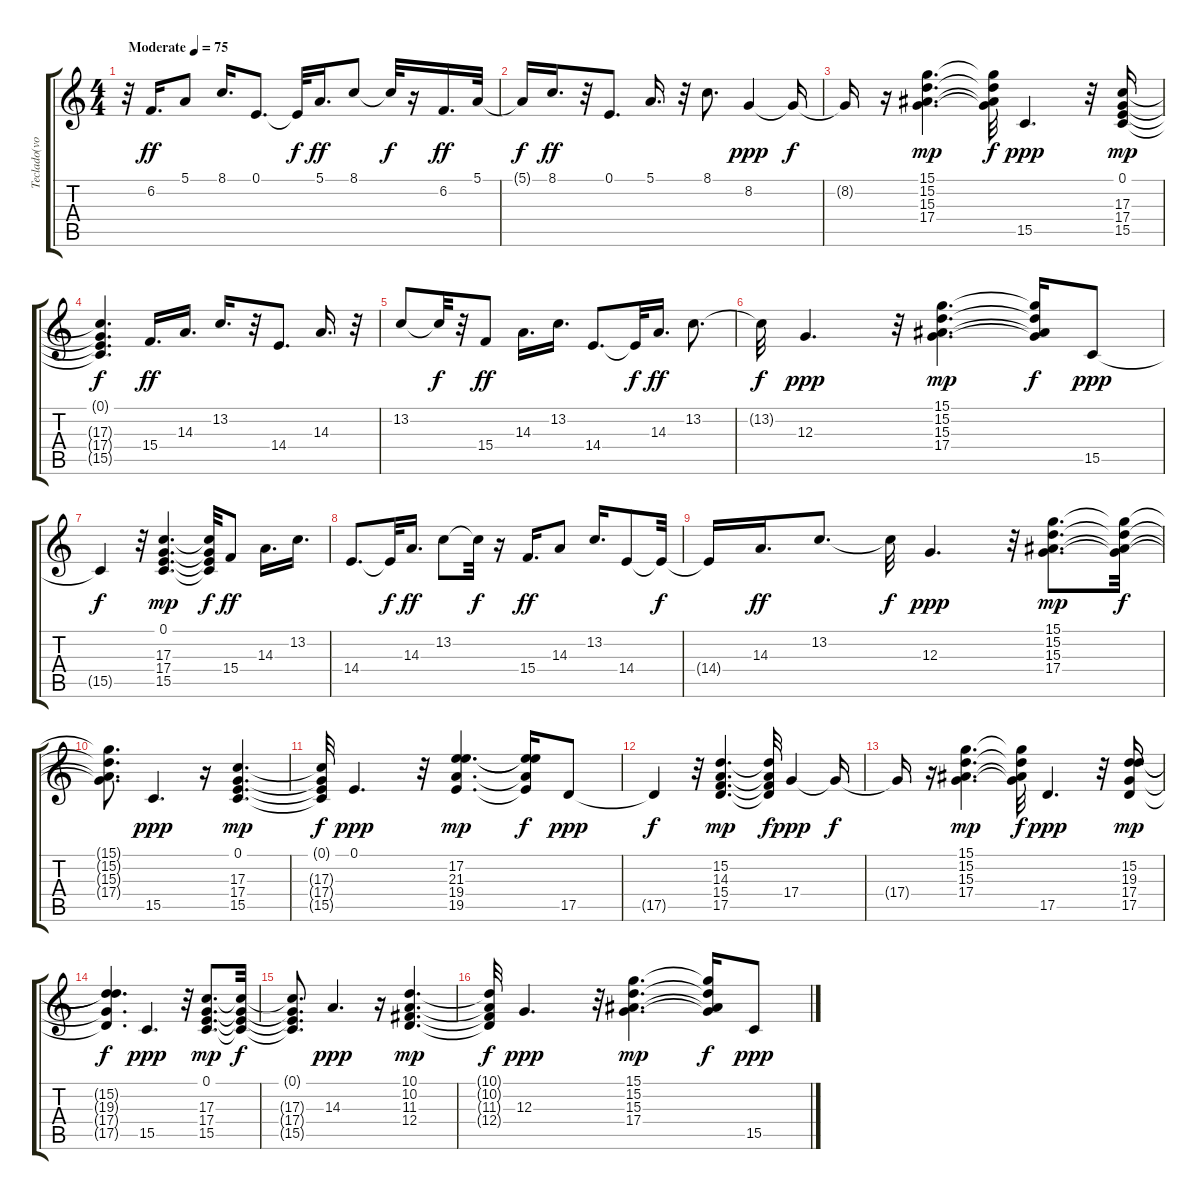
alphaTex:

\track ("Teclado(voz)" "Teclado(vo") {instrument celesta}
\staff {score tabs}
\tuning (E4 B3 G3 D3 A2 E2) {hide}
\ts (4 4)
\tempo (75 "Moderate")
\clef g2
\ks c
r.32{dy ff instrument celesta} 6.2.16{d volume 12 instrument celesta} 5.1.8 8.1.16{d} 0.1.8{d} 0.1{t}.32{dy f} 5.1.16{d dy ff} 8.1.8 8.1{t}.32{dy f} r.16 6.2.16{d dy ff} 5.1.32 |
5.1{t}.16{dy f} 8.1.16{d dy ff} r.32 0.1.8{d} 5.1.16{d} r.32 8.1.8{d} 8.2.4{dy ppp volume 12 instrument synthstrings1} 8.2{t}.16{dy f} |
8.2{t}.16 r.16 (15.1 15.2 15.3 17.4).4{d dy mp} (15.1{t} 15.2{t} 15.3{t} 17.4{t}).32{dy f} 15.5.4{d dy ppp} r.32 (0.1 17.3 17.4 15.5).16{dy mp} |
(0.1{t} 17.3{t} 17.4{t} 15.5{t}).4{d dy f} 15.4.16{d dy ff volume 12 instrument celesta} 14.3.16{d} 13.2.16{d} r.32 14.4.8{d} 14.3.16{d} r.32 |
13.2.8 13.2{t}.32{dy f} r.32 15.4.8{dy ff} 14.3.16{d} 13.2.16{d} 14.4.8{d} 14.4{t}.32{dy f} 14.3.16{d dy ff} 13.2.8{d} |
13.2{t}.32{dy f} 12.3.4{d dy ppp volume 12 instrument synthstrings1} r.32 (15.1 15.2 15.3 17.4).4{d dy mp} (15.1{t} 15.2{t} 15.3{t} 17.4{t}).16{dy f} 15.5.8{dy ppp} |
15.5{t}.4{dy f} r.32 (0.1 17.3 17.4 15.5).4{d dy mp} (0.1{t} 17.3{t} 17.4{t} 15.5{t}).32{dy f} 15.4.8{dy ff volume 12 instrument celesta} 14.3.16{d} 13.2.16{d} |
14.4.8{d} 14.4{t}.32{dy f} 14.3.16{d dy ff} 13.2.8 13.2{t}.32{dy f} r.16 15.4.16{d dy ff} 14.3.8 13.2.16{d} 14.4.8 14.4{t}.32{dy f} |
14.4{t}.16 14.3.16{d dy ff} 13.2.8{d} 13.2{t}.32{dy f} 12.3.4{d dy ppp volume 12 instrument synthstrings1} r.32 (15.1 15.2 15.3 17.4).8{d dy mp} (15.1{t} 15.2{t} 15.3{t} 17.4{t}).32{dy f} |
(15.1{t} 15.2{t} 15.3{t} 17.4{t}).8{d} 15.5.4{d dy ppp} r.16 (0.1 17.3 17.4 15.5).4{d dy mp} |
(0.1{t} 17.3{t} 17.4{t} 15.5{t}).32{dy f} 0.1.4{d dy ppp} r.32 (17.2 21.3 19.4 19.5).4{d dy mp} (17.2{t} 21.3{t} 19.4{t} 19.5{t}).16{dy f} 17.5.8{dy ppp} |
17.5{t}.4{dy f} r.32 (15.2 14.3 15.4 17.5).4{d dy mp} (15.2{t} 14.3{t} 15.4{t} 17.5{t}).32{dy f} 17.4.4{dy ppp} 17.4{t}.16{dy f} |
17.4{t}.16 r.16 (15.1 15.2 15.3 17.4).4{d dy mp} (15.1{t} 15.2{t} 15.3{t} 17.4{t}).32{dy f} 17.5.4{d dy ppp} r.32 (15.2 19.3 17.4 17.5).16{dy mp} |
(15.2{t} 19.3{t} 17.4{t} 17.5{t}).4{d dy f} 15.5.4{d dy ppp} r.32 (0.1 17.3 17.4 15.5).8{d dy mp} (0.1{t} 17.3{t} 17.4{t} 15.5{t}).32{dy f} |
(0.1{t} 17.3{t} 17.4{t} 15.5{t}).8{d} 14.3.4{d dy ppp} r.16 (10.1 10.2 11.3 12.4).4{d dy mp} |
(10.1{t} 10.2{t} 11.3{t} 12.4{t}).32{dy f} 12.3.4{d dy ppp} r.32 (15.1 15.2 15.3 17.4).4{d dy mp} (15.1{t} 15.2{t} 15.3{t} 17.4{t}).16{dy f} 15.5.8{dy ppp}
